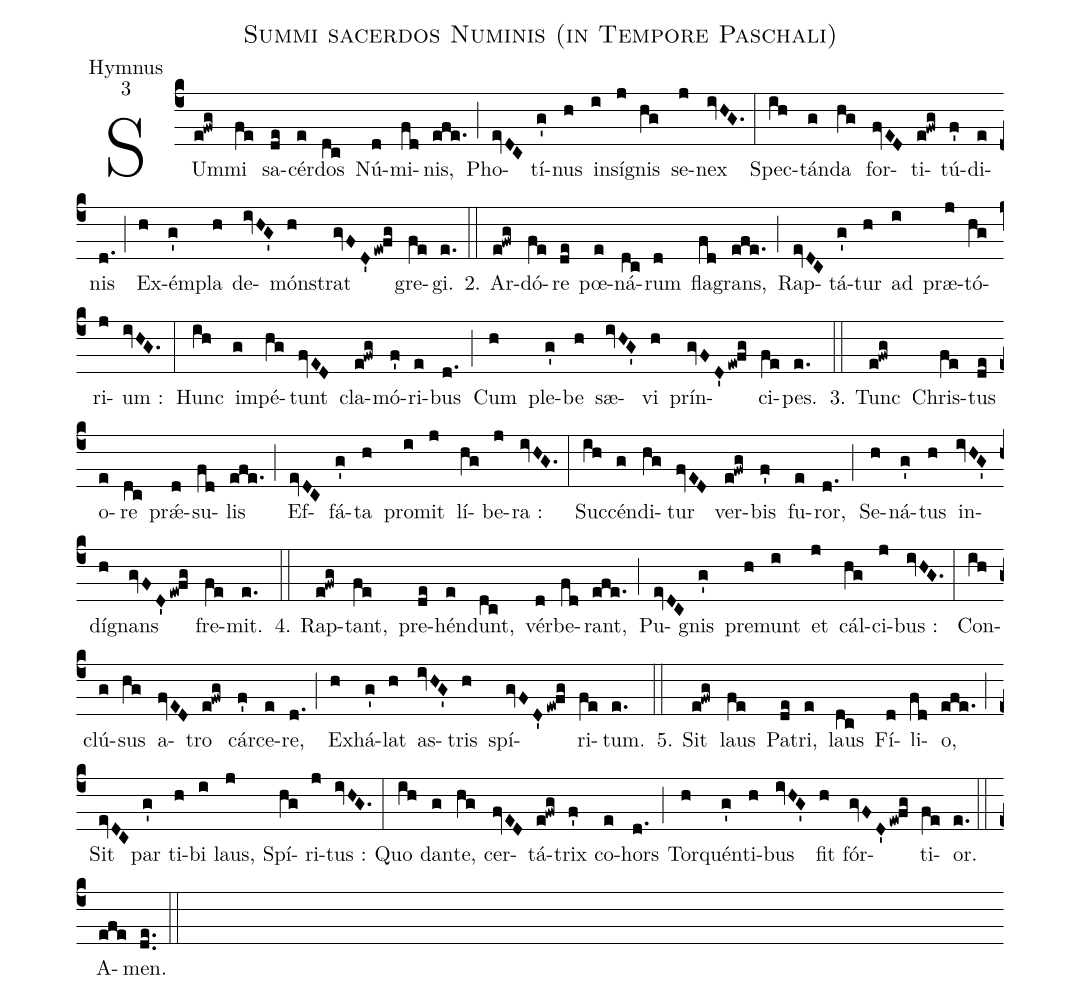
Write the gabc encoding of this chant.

name:Summi sacerdos Numinis (in Tempore Paschali);
office-part:Hymnus;
mode:3;
%%
(c4)SUm(e!fwg)mi(fe) sa(de)cér(e)dos(dc) Nú(d)mi(fd)nis,(efe.) (;)
Pho(evDC)tí(g')nus(h) in(i)sí(j)gnis(hg) se(j)nex(ivHG.) (:)
Spec(ih)tán(g)da(hg) for(fvED)ti(e!fwg)tú(f')di(e)nis(d.) (;)
Ex(h)ém(g')pla(h) de(ivHG')móns(h)trat(gvFD'/ew!fg) gre(fe)gi.(e.) (::)

2. Ar(e!fwg)dó(fe)re(de) pœ(e)ná(dc)rum(d) fla(fd)grans,(efe.) (;)
Rap(evDC)tá(g')tur(h) ad(i) præ(j)tó(hg)ri(j)um :(ivHG.) (:)
Hunc(ih) im(g)pé(hg)tunt(fvED) cla(e!fwg)mó(f')ri(e)bus(d.) (;)
Cum(h) ple(g')be(h) sæ(ivHG')vi(h) prín(gvFD'/ew!fg)ci(fe)pes.(e.) (::)

3. Tunc(e!fwg) Chris(fe)tus(de) o(e)re(dc) prǽ(d)su(fd)lis(efe.) (;)
Ef(evDC)fá(g')ta(h) pro(i)mit(j) lí(hg)be(j)ra :(ivHG.) (:)
Suc(ih)cén(g)di(hg)tur(fvED) ver(e!fwg)bis(f') fu(e)ror,(d.) (;)
Se(h)ná(g')tus(h) in(ivHG')dí(h)gnans(gvFD'/ew!fg) fre(fe)mit.(e.) (::)

4. Rap(e!fwg)tant,(fe) pre(de)hén(e)dunt,(dc) vér(d)be(fd)rant,(efe.) (;)
Pu(evDC)gnis(g') pre(h)munt(i) et(j) cál(hg)ci(j)bus :(ivHG.) (:)
Con(ih)clú(g)sus(hg) a(fvED)tro(e!fwg) cár(f')ce(e)re,(d.) (;)
Ex(h)há(g')lat(h) as(ivHG')tris(h) spí(gvFD'/ew!fg)ri(fe)tum.(e.) (::)

5. Sit(e!fwg) laus(fe) Pa(de)tri,(e) laus(dc) Fí(d)li(fd)o,(efe.) (;)
Sit(evDC) par(g') ti(h)bi(i) laus,(j) Spí(hg)ri(j)tus :(ivHG.) (:)
Quo(ih) dan(g)te,(hg) cer(fvED)tá(e!fwg)trix(f') co(e)hors(d.) (;)
Tor(h)quén(g')ti(h)bus(ivHG') fit(h) fór(gvFD'/ew!fg)ti(fe)or.(e.) (::)
A(efe)men.(de..) (::)
